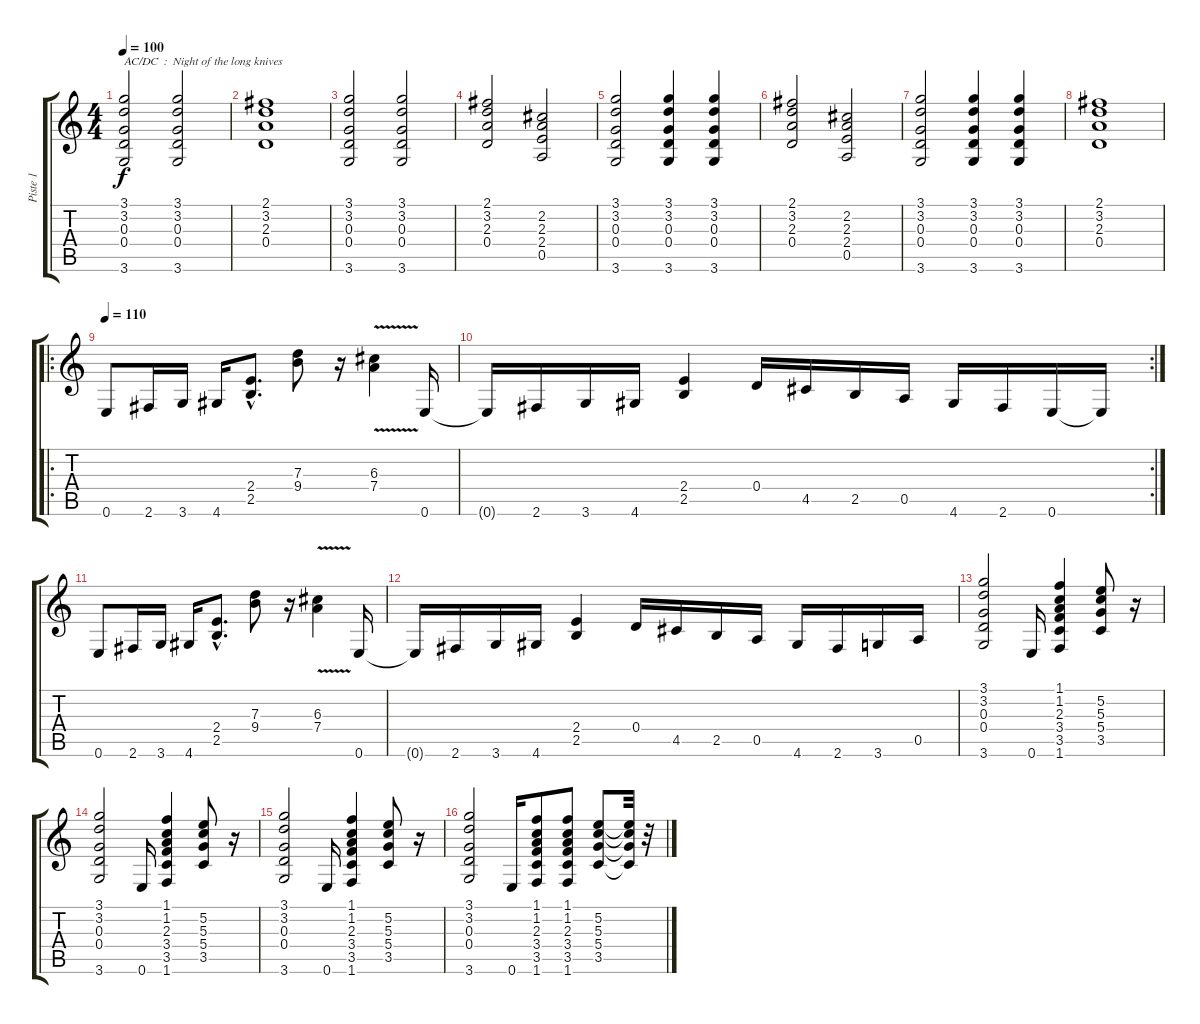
\track ("Piste 1" "Piste 1") {instrument distortionguitar}
\staff {score tabs}
\tuning (E4 B3 G3 D3 A2 E2) {hide}
\ts (4 4)
\tempo 100
\clef g2
\ks c
(3.1 3.2 0.3 0.4 3.6).2{txt "AC/DC  :  Night of the long knives" dy f instrument distortionguitar} (3.1 3.2 0.3 0.4 3.6).2 |
(2.1 3.2 2.3 0.4).1 |
(3.1 3.2 0.3 0.4 3.6).2 (3.1 3.2 0.3 0.4 3.6).2 |
(2.1 3.2 2.3 0.4).2 (2.2 2.3 2.4 0.5).2 |
(3.1 3.2 0.3 0.4 3.6).2 (3.1 3.2 0.3 0.4 3.6).4 (3.1 3.2 0.3 0.4 3.6).4 |
(2.1 3.2 2.3 0.4).2 (2.2 2.3 2.4 0.5).2 |
(3.1 3.2 0.3 0.4 3.6).2 (3.1 3.2 0.3 0.4 3.6).4 (3.1 3.2 0.3 0.4 3.6).4 |
(2.1 3.2 2.3 0.4).1 |
\ro
\tempo 110
0.6.8 2.6.16 3.6.16 4.6.16 (2.4{hac} 2.5{hac}).8{d} (7.3 9.4).8 r.16 (6.3 7.4{v}).4 0.6.16 |
\rc 2
0.6{t}.16 2.6.16 3.6.16 4.6.16 (2.4 2.5).4 0.4.16 4.5.16 2.5.16 0.5.16 4.6.16 2.6.16 0.6.16 0.6{t}.16 |
0.6.8 2.6.16 3.6.16 4.6.16 (2.4{hac} 2.5{hac}).8{d} (7.3 9.4).8 r.16 (6.3 7.4{v}).4 0.6.16 |
0.6{t}.16 2.6.16 3.6.16 4.6.16 (2.4 2.5).4 0.4.16 4.5.16 2.5.16 0.5.16 4.6.16 2.6.16 3.6.16 0.5.16 |
(3.1 3.2 0.3 0.4 3.6).2 0.6.16 (1.1 1.2 2.3 3.4 3.5 1.6).4 (5.2 5.3 5.4 3.5).8 r.16 |
(3.1 3.2 0.3 0.4 3.6).2 0.6.16 (1.1 1.2 2.3 3.4 3.5 1.6).4 (5.2 5.3 5.4 3.5).8 r.16 |
(3.1 3.2 0.3 0.4 3.6).2 0.6.16 (1.1 1.2 2.3 3.4 3.5 1.6).4 (5.2 5.3 5.4 3.5).8 r.16 |
(3.1 3.2 0.3 0.4 3.6).2 0.6.16 (1.1 1.2 2.3 3.4 3.5 1.6).8 (1.1 1.2 2.3 3.4 3.5 1.6).8 (5.2 5.3 5.4 3.5).8 (5.2{t} 5.3{t} 5.4{t} 3.5{t}).32 r.32
